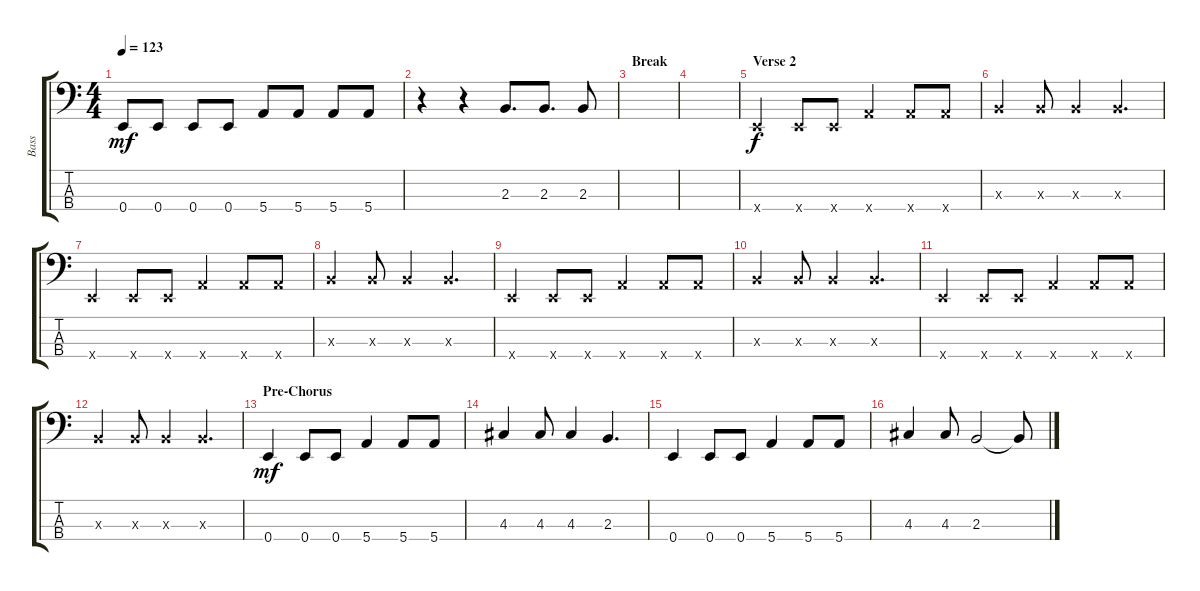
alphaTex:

\track ("Bass" "Bass") {instrument electricbassfinger}
\staff {score tabs}
\tuning (G2 D2 A1 E1) {hide}
\ts (4 4)
\tempo 123
\clef f4
\ks c
0.4.8{dy mf} 0.4.8 0.4.8 0.4.8 5.4.8 5.4.8 5.4.8 5.4.8 |
r.4 r.4 2.3.8{d} 2.3.8{d} 2.3.8 |
\section ("" "Break")
|
|
\section ("" "Verse 2")
0.4{x}.4{dy f} 0.4{x}.8 0.4{x}.8 5.4{x}.4 5.4{x}.8 5.4{x}.8 |
2.3{x}.4 2.3{x}.8 2.3{x}.4 2.3{x}.4{d} |
0.4{x}.4 0.4{x}.8 0.4{x}.8 5.4{x}.4 5.4{x}.8 5.4{x}.8 |
2.3{x}.4 2.3{x}.8 2.3{x}.4 2.3{x}.4{d} |
0.4{x}.4 0.4{x}.8 0.4{x}.8 5.4{x}.4 5.4{x}.8 5.4{x}.8 |
2.3{x}.4 2.3{x}.8 2.3{x}.4 2.3{x}.4{d} |
0.4{x}.4 0.4{x}.8 0.4{x}.8 5.4{x}.4 5.4{x}.8 5.4{x}.8 |
2.3{x}.4 2.3{x}.8 2.3{x}.4 2.3{x}.4{d} |
\section ("" "Pre-Chorus")
0.4.4{dy mf} 0.4.8 0.4.8 5.4.4 5.4.8 5.4.8 |
4.3.4 4.3.8 4.3.4 2.3.4{d} |
0.4.4 0.4.8 0.4.8 5.4.4 5.4.8 5.4.8 |
4.3.4 4.3.8 2.3.2 2.3{t}.8
